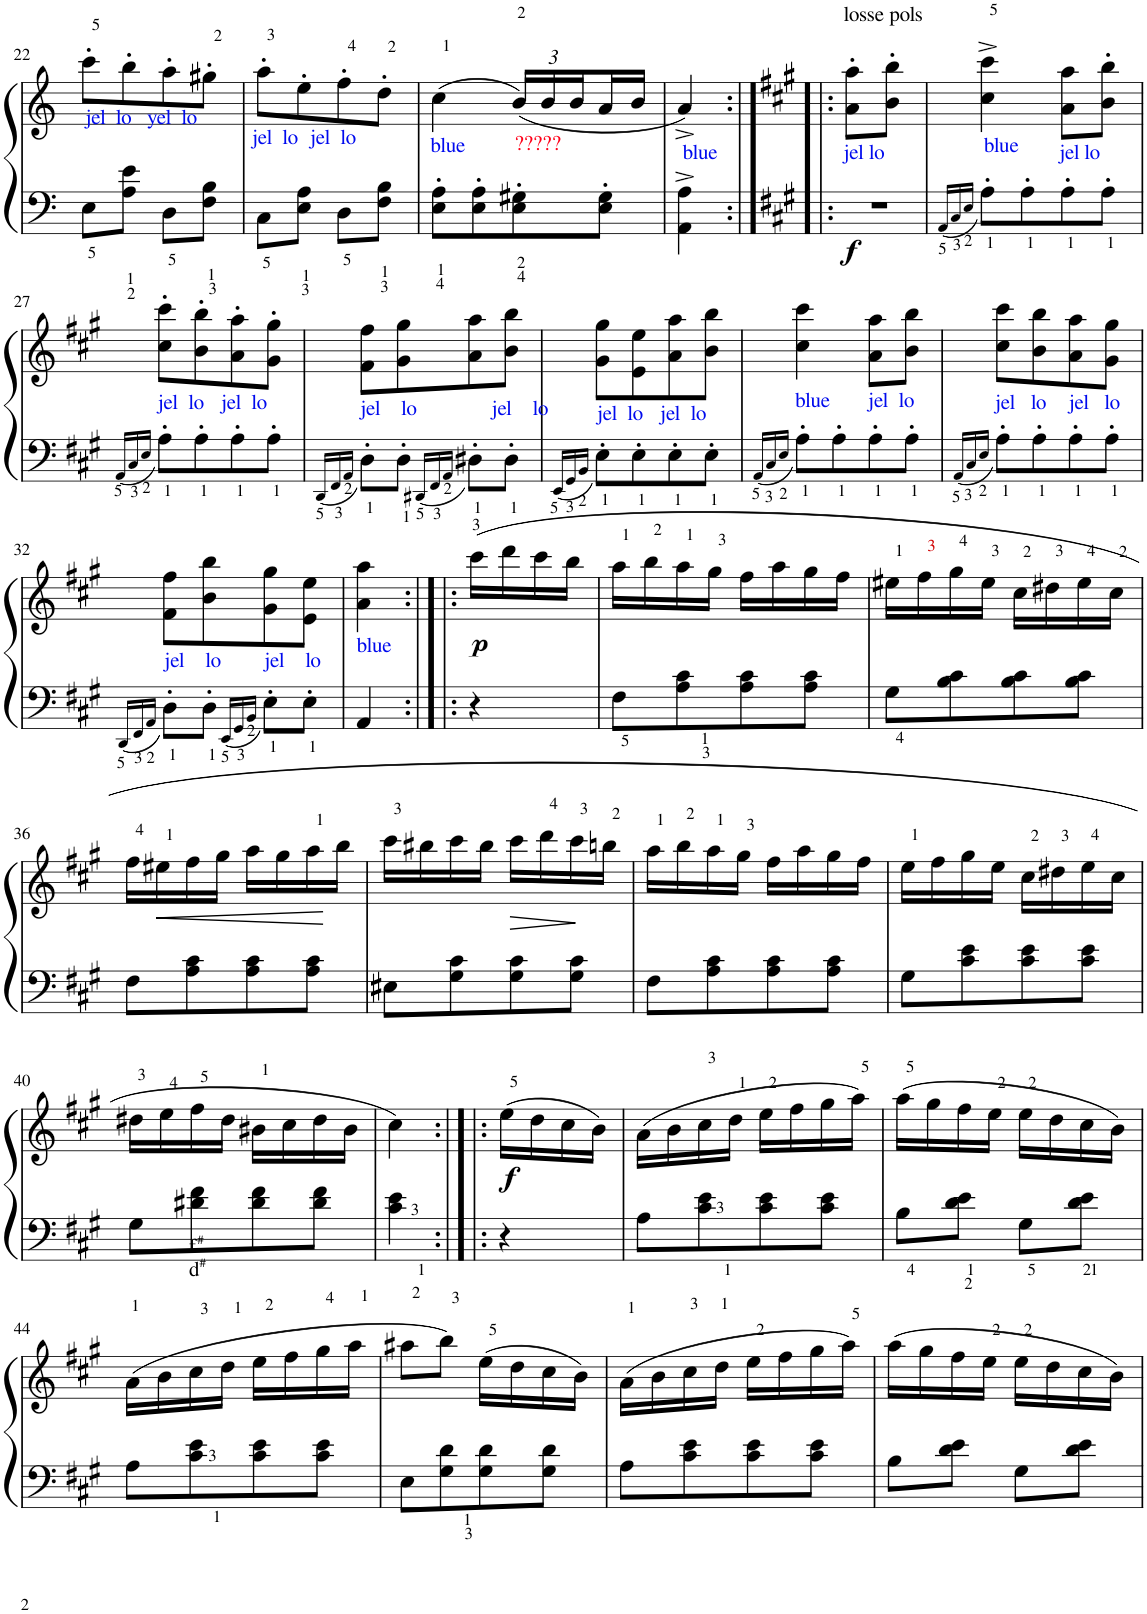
**kern	**kern	**dynam
*part1	*part1	*part1
*staff2	*staff1	*staff1/2
*I"Piano	*	*
*I'Pno	*	*
!!LO:PB:g=z
*clefF4	*clefG2	*
*k[]	*k[]	*
*M2/4	*M2/4	*
=22	=22	=22
!	!LO:TX:a:color=#000AEE:t=jel  lo   yel  lo	!
8E<\L	8ccc'\L	.
8A\<< 8e\<<J	8bb'\	.
8D<\L	8aa'\	.
8F\<< 8B\<<J	8gg#X'\J	.
=23	=23	=23
!	!LO:TX:b:color=#000AEE:t=jel  lo  jel  lo	!
8C<\L	8aa'\L	.
8E\<< 8A\<<J	8ee'\	.
8D<\L	8ff'\	.
8F\<< 8B\<<J	8dd'\J	.
=24	=24	=24
!	!LO:TX:b:color=#000AEE:t=blue	!
8E\<'< 8A\<'<L	(4cc\	.
8E\' 8A\'	.	.
*	*Xbrackettup	*
!	!LO:TX:b:color=#FF0018:t=?????	!
8E\<'< 8G#X\<'<	(24b/LL)	.
.	24b/	.
.	24b/	.
8E\' 8G#\'J	16a/	.
.	16b/JJ	.
=25	=25	=25
!	!LO:TX:b:color=#000AEE:t=blue	!
4AA\^ 4A\^	4a^/)	.
=25:|!|:	=25:|!|:	=25:|!|:
*k[f#c#g#]	*k[f#c#g#]	*
!	!LO:TX:b:color=#000AEE:t=jel lo	!
!	!LO:TX:a:t=losse pols	!
!	!	!LO:DY:b=2
2r	8a\' 8aa\'L	f
.	8b\' 8bb\'J	.
.	4ryy	.
=26	=26	=26
16qAA/LL	.	.
16qC#/	.	.
16qE/JJ	.	.
!	!LO:TX:b:color=#000AEE:t=blue	!
8A<'\L	4cc#\^ 4ccc#\^	.
8A<'\	.	.
!	!LO:TX:b:color=#000AEE:t=jel lo	!
8A<'\	8a\ 8aa\L	.
8A<'\J	8b\' 8bb\'J	.
!!LO:LB:g=z
=27	=27	=27
16qAA/LL	.	.
16qC#/	.	.
16qE/JJ	.	.
!	!LO:TX:b:color=#000AED:t=jel  lo   jel  lo	!
8A<'\L	8cc#\' 8ccc#\'L	.
8A<'\	8b\' 8bb\'	.
8A<'\	8a\' 8aa\'	.
8A<'\J	8g#\' 8gg#\'J	.
=28	=28	=28
16qDD/LL	.	.
16qFF#/	.	.
16qAA/JJ	.	.
!	!LO:TX:b:color=#000AED:t=jel    lo              jel    lo	!
8D<'\L	8f#\ 8ff#\L	.
8D<'\J	8g#\ 8gg#\	.
16qDD#X/LL	.	.
16qFF#/	.	.
16qAA/JJ	.	.
8D#X<'\L	8a\ 8aa\	.
8D#<'\J	8b\ 8bb\J	.
=29	=29	=29
16qEE/LL	.	.
16qGG#/	.	.
16qBB/JJ	.	.
!	!LO:TX:b:color=#000AED:t=jel  lo   jel  lo	!
8E<'\L	8g#\ 8gg#\L	.
8E<'\	8e\ 8ee\	.
8E<'\	8a\ 8aa\	.
8E<'\J	8b\ 8bb\J	.
=30	=30	=30
16qAA/LL	.	.
16qC#/	.	.
16qE/JJ	.	.
!	!LO:TX:b:color=#000AED:t=blue       jel  lo	!
8A<'\L	4cc#\ 4ccc#\	.
8A<'\	.	.
8A<'\	8a\ 8aa\L	.
8A<'\J	8b\ 8bb\J	.
=31	=31	=31
16qAA/LL	.	.
16qC#/	.	.
16qE/JJ	.	.
!	!LO:TX:b:color=#000AED:t=jel   lo    jel   lo	!
8A<'\L	8cc#\ 8ccc#\L	.
8A<'\	8b\ 8bb\	.
8A<'\	8a\ 8aa\	.
8A<'\J	8g#\ 8gg#\J	.
!!LO:LB:g=z
=32	=32	=32
16qDD/LL	.	.
16qFF#/	.	.
16qAA/JJ	.	.
!	!LO:TX:b:color=#000AED:t=jel    lo        jel    lo	!
8D<'\L	8f#\ 8ff#\L	.
8D<'\J	8b\ 8bb\	.
16qEE/LL	.	.
16qGG#/	.	.
16qBB/JJ	.	.
8E<'\L	8g#\ 8gg#\	.
8E<'\J	8e\ 8ee\J	.
=33	=33	=33
!	!LO:TX:b:color=#000AED:t=blue	!
4AA/	4a\ 4aa\	.
=33:|!|:	=33:|!|:	=33:|!|:
!	!	!LO:DY:b
4r	(16ccc#\LL	p
.	16ddd\	.
.	16ccc#\	.
.	16bb\JJ	.
=34	=34	=34
8F#\L	16aa\LL	.
.	16bb\	.
8A\ 8c#\	16aa\	.
.	16gg#\JJ	.
8A\ 8c#\	16ff#\LL	.
.	16aa\	.
8A\ 8c#\J	16gg#\	.
.	16ff#\JJ	.
=35	=35	=35
8G#\L	16ee#X\LL	.
.	16ff#\	.
8B\ 8c#\	16gg#\	.
.	16ee#\JJ	.
8B\ 8c#\	16cc#\LL	.
.	16dd#X\	.
8B\ 8c#\J	16ee#\	.
.	16cc#\JJ	.
!!LO:LB:g=z
=36	=36	=36
8F#\L	16ff#\LL	.
!	!	!LO:HP:b
.	16ee#X\	<
8A\ 8c#\	16ff#\	.
.	16gg#\JJ	.
8A\ 8c#\	16aa\LL	.
.	16gg#\	.
8A\ 8c#\J	16aa\	.
.	16bb\JJ	.
.	.	[
=37	=37	=37
8E#X\L	16ccc#\LL	.
.	16bb#X\	.
8G#\ 8c#\	16ccc#\	.
.	16bb#\JJ	.
!	!	!LO:HP:b
8G#\ 8c#\	16ccc#\LL	>
.	16ddd\	.
8G#\ 8c#\J	16ccc#\	.
.	16bbn\JJ	.
.	.	]
=38	=38	=38
8F#\L	16aa\LL	.
.	16bb\	.
8A\ 8c#\	16aa\	.
.	16gg#\JJ	.
8A\ 8c#\	16ff#\LL	.
.	16aa\	.
8A\ 8c#\J	16gg#\	.
.	16ff#\JJ	.
=39	=39	=39
8G#\L	16ee\LL	.
.	16ff#\	.
8c#\ 8e\	16gg#\	.
.	16ee\JJ	.
8c#\ 8e\	16cc#\LL	.
.	16dd#X\	.
8c#\ 8e\J	16ee\	.
.	16cc#\JJ	.
!!LO:LB:g=z
=40	=40	=40
8G#\L	16dd#X\LL	.
.	16ee\	.
!LO:TX:a:t=f	!	!
!LO:TX:a:t=#	!	!
!LO:TX:a:t=d	!	!
!LO:TX:a:t=#	!	!
8d#X\ 8f#\	16ff#\	.
.	16dd#\JJ	.
8d#\ 8f#\	16b#X\LL	.
.	16cc#\	.
8d#\ 8f#\J	16dd#\	.
.	16b#\JJ	.
=41	=41	=41
4c#\ 4e\	4cc#\)	.
=41:|!|:	=41:|!|:	=41:|!|:
!	!	!LO:DY:b
4r	(16ee\LL	f
.	16dd\	.
.	16cc#\	.
.	16b\JJ)	.
=42	=42	=42
8A\L	(16a\LL	.
.	16b\	.
8c#\ 8e\	16cc#\	.
.	16dd\JJ	.
8c#\ 8e\	16ee\LL	.
.	16ff#\	.
8c#\ 8e\J	16gg#\	.
.	16aa\JJ)	.
=43	=43	=43
8B\L	(16aa\LL	.
.	16gg#\	.
8d\ 8e\J	16ff#\	.
.	16ee\JJ	.
8G#\L	16ee\LL	.
.	16dd\	.
8d\ 8e\J	16cc#\	.
.	16b\JJ)	.
!!LO:LB:g=z
=44	=44	=44
8A\L	(16a\LL	.
.	16b\	.
8c#\ 8e\	16cc#\	.
.	16dd\JJ	.
8c#\ 8e\	16ee\LL	.
.	16ff#\	.
8c#\ 8e\J	16gg#\	.
.	16aa\JJ	.
=45	=45	=45
8E\L	8aa#X\L	.
8G#\ 8d\	8bb\J)	.
8G#\ 8d\	(16ee\LL	.
.	16dd\	.
8G#\ 8d\J	16cc#\	.
.	16b\JJ)	.
=46	=46	=46
8A\L	(16a\LL	.
.	16b\	.
8c#\ 8e\	16cc#\	.
.	16dd\JJ	.
8c#\ 8e\	16ee\LL	.
.	16ff#\	.
8c#\ 8e\J	16gg#\	.
.	16aa\JJ)	.
=47	=47	=47
8B\L	(16aa\LL	.
.	16gg#\	.
8d\ 8e\J	16ff#\	.
.	16ee\JJ	.
8G#\L	16ee\LL	.
.	16dd\	.
8d\ 8e\J	16cc#\	.
.	16b\JJ)	.
=	=	=
*-	*-	*-
